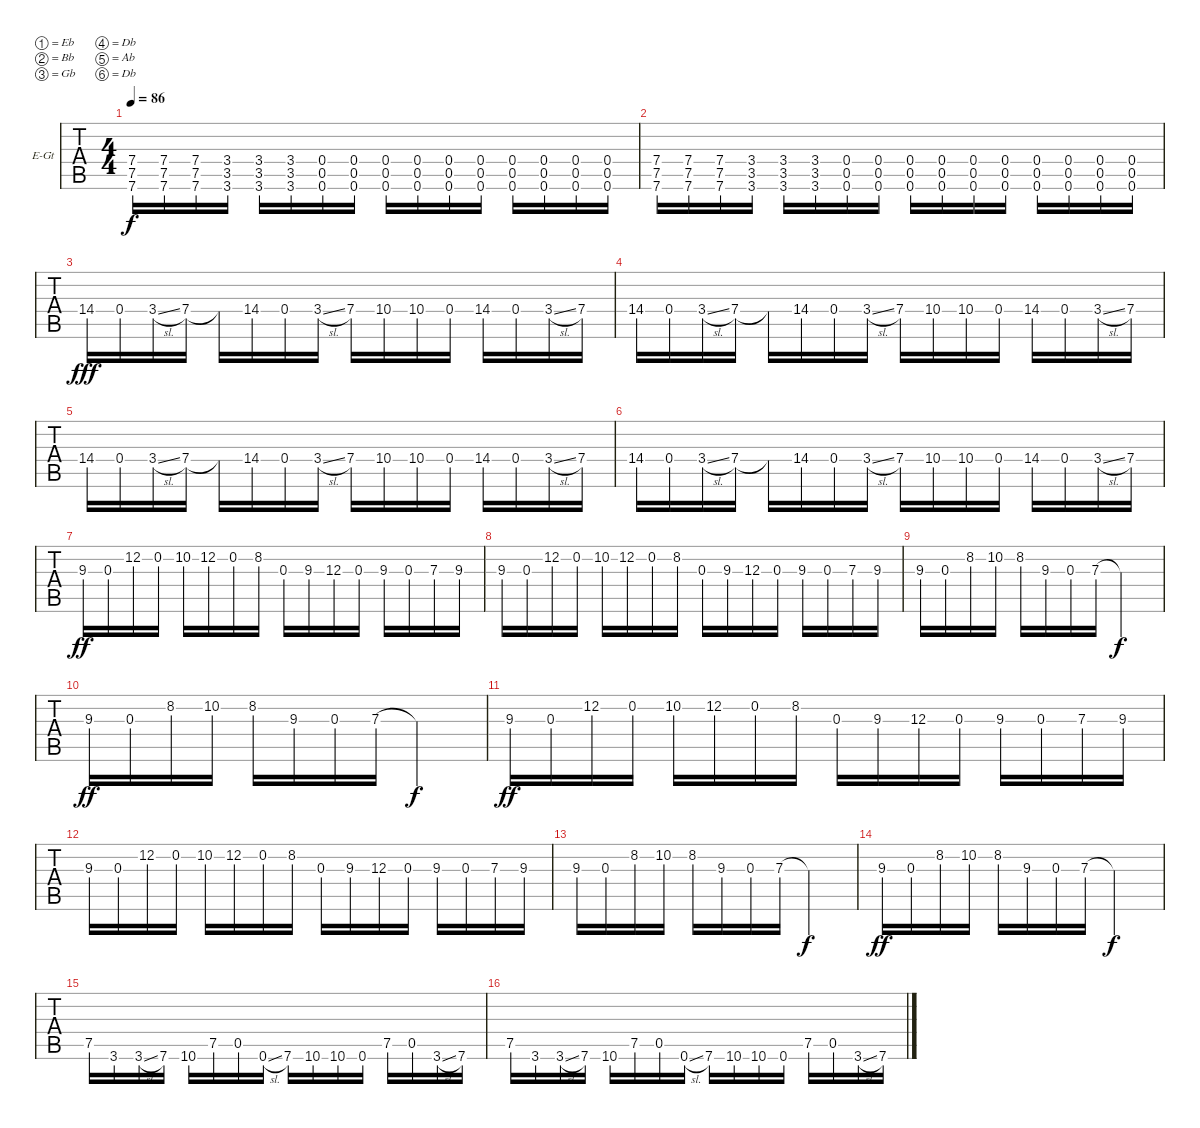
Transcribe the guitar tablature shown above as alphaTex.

\bracketExtendMode groupsimilarinstruments
\firstSystemTrackNameOrientation horizontal
\otherSystemsTrackNameOrientation horizontal
\track ("Lead Guitar" "E-Gt") {instrument distortionguitar}
\staff {tabs}
\tuning (Eb4 Bb3 Gb3 Db3 Ab2 Db2)
\ts (4 4)
\tempo 86
\clef g2
\ks c
(7.4 7.5 7.6).16{dy f} (7.4 7.5 7.6).16 (7.4 7.5 7.6).16 (3.4 3.5 3.6).16 (3.4 3.5 3.6).16 (3.4 3.5 3.6).16 (0.4 0.5 0.6).16 (0.4 0.5 0.6).16 (0.4 0.5 0.6).16 (0.4 0.5 0.6).16 (0.4 0.5 0.6).16 (0.4 0.5 0.6).16 (0.4 0.5 0.6).16 (0.4 0.5 0.6).16 (0.4 0.5 0.6).16 (0.4 0.5 0.6).16 |
(7.4 7.5 7.6).16 (7.4 7.5 7.6).16 (7.4 7.5 7.6).16 (3.4 3.5 3.6).16 (3.4 3.5 3.6).16 (3.4 3.5 3.6).16 (0.4 0.5 0.6).16 (0.4 0.5 0.6).16 (0.4 0.5 0.6).16 (0.4 0.5 0.6).16 (0.4 0.5 0.6).16 (0.4 0.5 0.6).16 (0.4 0.5 0.6).16 (0.4 0.5 0.6).16 (0.4 0.5 0.6).16 (0.4 0.5 0.6).16 |
14.4.16{dy fff} 0.4.16 3.4{sl}.16 7.4.16 7.4{t}.16 14.4.16 0.4.16 3.4{sl}.16 7.4.16 10.4.16 10.4.16 0.4.16 14.4.16 0.4.16 3.4{sl}.16 7.4.16 |
14.4.16 0.4.16 3.4{sl}.16 7.4.16 7.4{t}.16 14.4.16 0.4.16 3.4{sl}.16 7.4.16 10.4.16 10.4.16 0.4.16 14.4.16 0.4.16 3.4{sl}.16 7.4.16 |
14.4.16 0.4.16 3.4{sl}.16 7.4.16 7.4{t}.16 14.4.16 0.4.16 3.4{sl}.16 7.4.16 10.4.16 10.4.16 0.4.16 14.4.16 0.4.16 3.4{sl}.16 7.4.16 |
14.4.16 0.4.16 3.4{sl}.16 7.4.16 7.4{t}.16 14.4.16 0.4.16 3.4{sl}.16 7.4.16 10.4.16 10.4.16 0.4.16 14.4.16 0.4.16 3.4{sl}.16 7.4.16 |
9.3.16{dy ff} 0.3.16 12.2.16 0.2.16 10.2.16 12.2.16 0.2.16 8.2.16 0.3.16 9.3.16 12.3.16 0.3.16 9.3.16 0.3.16 7.3.16 9.3.16 |
9.3.16 0.3.16 12.2.16 0.2.16 10.2.16 12.2.16 0.2.16 8.2.16 0.3.16 9.3.16 12.3.16 0.3.16 9.3.16 0.3.16 7.3.16 9.3.16 |
9.3.16 0.3.16 8.2.16 10.2.16 8.2.16 9.3.16 0.3.16 7.3.16 7.3{t}.2{dy f} |
9.3.16{dy ff} 0.3.16 8.2.16 10.2.16 8.2.16 9.3.16 0.3.16 7.3.16 7.3{t}.2{dy f} |
9.3.16{dy ff} 0.3.16 12.2.16 0.2.16 10.2.16 12.2.16 0.2.16 8.2.16 0.3.16 9.3.16 12.3.16 0.3.16 9.3.16 0.3.16 7.3.16 9.3.16 |
9.3.16 0.3.16 12.2.16 0.2.16 10.2.16 12.2.16 0.2.16 8.2.16 0.3.16 9.3.16 12.3.16 0.3.16 9.3.16 0.3.16 7.3.16 9.3.16 |
9.3.16 0.3.16 8.2.16 10.2.16 8.2.16 9.3.16 0.3.16 7.3.16 7.3{t}.2{dy f} |
9.3.16{dy ff} 0.3.16 8.2.16 10.2.16 8.2.16 9.3.16 0.3.16 7.3.16 7.3{t}.2{dy f} |
7.5.16 3.6.16 3.6{sl}.16 7.6.16 10.6.16 7.5.16 0.5.16 0.6{sl}.16 7.6.16 10.6.16 10.6.16 0.6.16 7.5.16 0.5.16 3.6{sl}.16 7.6.16 |
7.5.16 3.6.16 3.6{sl}.16 7.6.16 10.6.16 7.5.16 0.5.16 0.6{sl}.16 7.6.16 10.6.16 10.6.16 0.6.16 7.5.16 0.5.16 3.6{sl}.16 7.6.16
